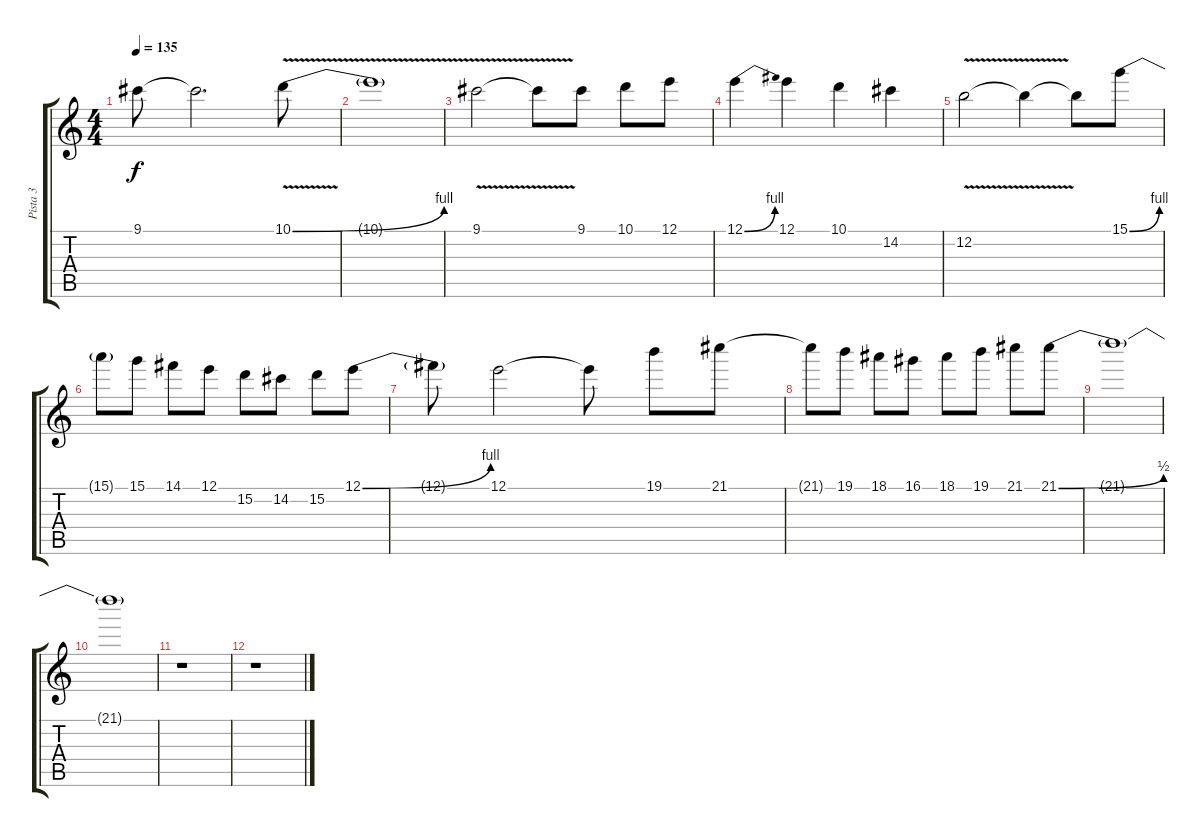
\track ("Pista 3" "Pista 3") {instrument distortionguitar}
\staff {score tabs}
\tuning (E4 B3 G3 D3 A2 E2) {hide}
\ts (4 4)
\tempo 135
\clef g2
\ks c
9.1{t}.8{dy f} 9.1{t}.2{d} 10.1{be (bend 0 0 60 4) v}.8 |
10.1{t}.1 |
9.1{v}.2 9.1{t}.8 9.1.8 10.1.8 12.1.8 |
12.1{be (bend 0 0 60 4)}.4 12.1.4 10.1.4 14.2.4 |
12.2{v}.2 12.2{t}.4 12.2{t}.8 15.1{be (bend 0 0 60 4)}.8 |
15.1{t}.8 15.1.8 14.1.8 12.1.8 15.2.8 14.2.8 15.2.8 12.1{be (bend 0 0 60 4)}.8 |
12.1{t}.8 12.1.2 12.1{t}.8 19.1.8 21.1.8 |
21.1{t}.8 19.1.8 18.1.8 16.1.8 18.1.8 19.1.8 21.1.8 21.1{be (bend 0 0 60 2)}.8 |
21.1{t}.1{volume 0} |
21.1{t}.1 |
r.1 |
r.1
